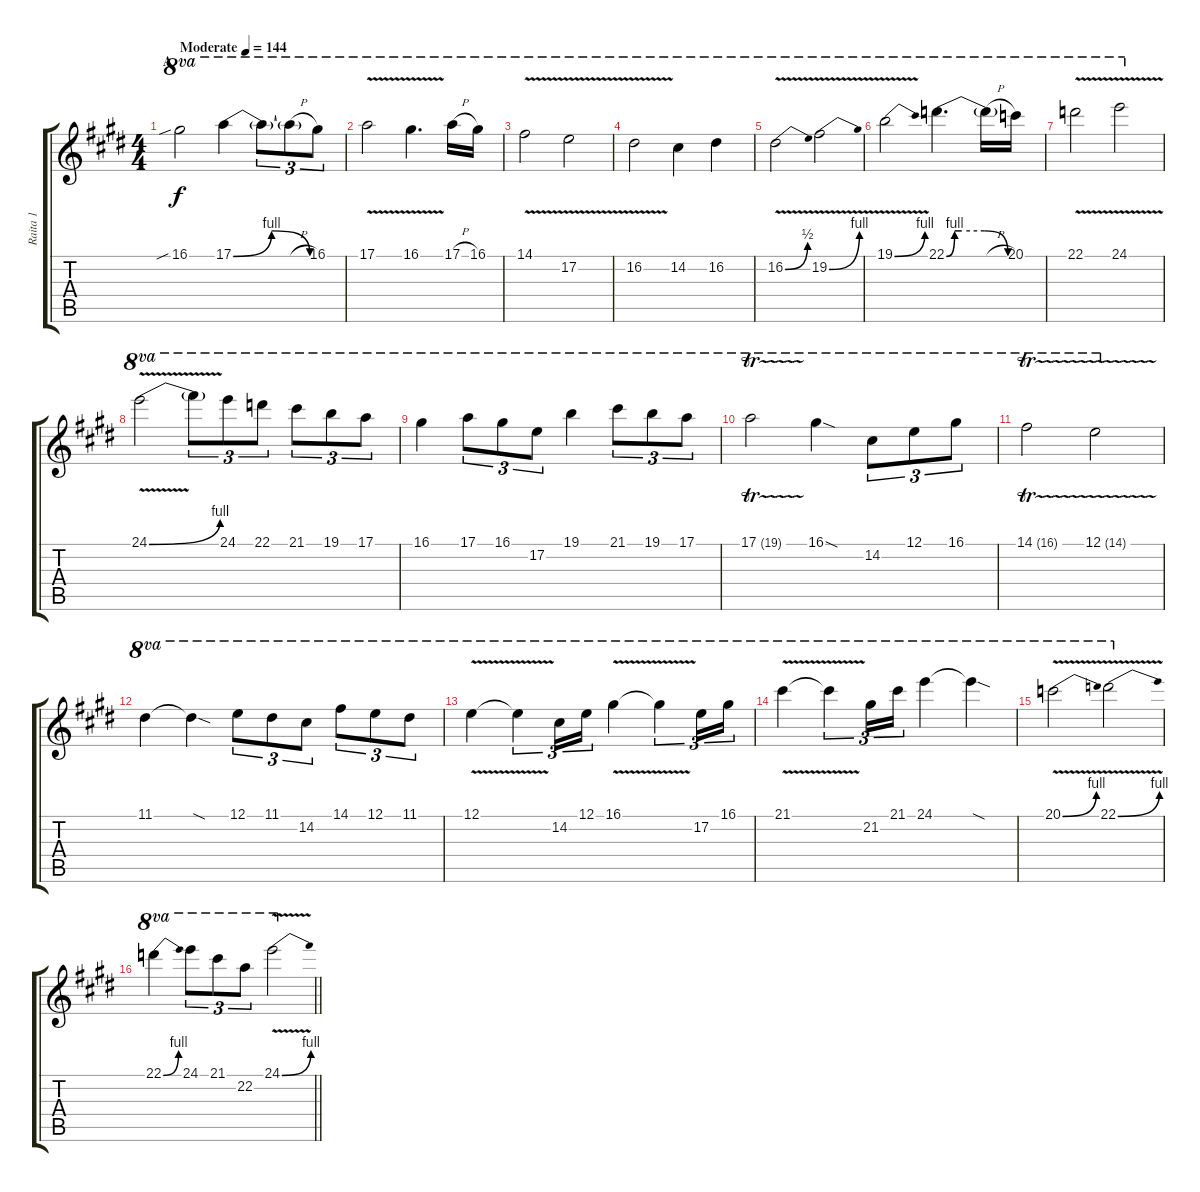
\track ("Raita 1" "Raita 1") {instrument distortionguitar}
\staff {score tabs}
\tuning (E4 B3 G3 D3 A2 E2) {hide}
\ts (4 4)
\section ("" "A")
\tempo (144 "Moderate")
\clef g2
\ks e
16.1{sib}.2{ot 8va dy f instrument distortionguitar} 17.1{be (bendrelease 0 0 15 4 37 4 60 0)}.4{ot 8va} 17.1{t}.8{tu (3 2) ot 8va} 17.1{h t}.8{tu (3 2) ot 8va} 16.1.8{tu (3 2) ot 8va} |
17.1{v}.2{ot 8va} 16.1{v}.4{d ot 8va} 17.1{h}.16{ot 8va} 16.1.16{ot 8va} |
14.1{v}.2{ot 8va} 17.2{v}.2{ot 8va} |
16.2{v}.2{ot 8va} 14.2.4{ot 8va} 16.2.4{ot 8va} |
16.2{be (bend 0 0 60 2) v}.2{ot 8va} 19.2{be (bend 0 0 60 4) v}.2{ot 8va} |
19.1{be (bend 0 0 60 4) v}.2{ot 8va} 22.1{be (custom 0 0 8 4 15 4 37 4 60 0)}.4{d ot 8va} 22.1{h t}.16{ot 8va} 20.1.16{ot 8va} |
22.1{v}.2{ot 8va} 24.1{v}.2{ot 8va} |
24.1{be (bend 0 0 60 4) v}.2{ot 8va} 24.1{t}.8{tu (3 2) ot 8va} 24.1.8{tu (3 2) ot 8va} 22.1.8{tu (3 2) ot 8va} 21.1.8{tu (3 2) ot 8va} 19.1.8{tu (3 2) ot 8va} 17.1.8{tu (3 2) ot 8va} |
16.1.4{ot 8va} 17.1.8{tu (3 2) ot 8va} 16.1.8{tu (3 2) ot 8va} 17.2.8{tu (3 2) ot 8va} 19.1.4{ot 8va} 21.1.8{tu (3 2) ot 8va} 19.1.8{tu (3 2) ot 8va} 17.1.8{tu (3 2) ot 8va} |
17.1{tr (19 32)}.2{ot 8va} 16.1{sod}.4{ot 8va} 14.2.8{tu (3 2) ot 8va} 12.1.8{tu (3 2) ot 8va} 16.1.8{tu (3 2) ot 8va} |
14.1{tr (16 32)}.2{ot 8va} 12.1{tr (14 32)}.2{ot 8va} |
11.1.4{ot 8va} 11.1{sod t}.4{ot 8va} 12.1.8{tu (3 2) ot 8va} 11.1.8{tu (3 2) ot 8va} 14.2.8{tu (3 2) ot 8va} 14.1.8{tu (3 2) ot 8va} 12.1.8{tu (3 2) ot 8va} 11.1.8{tu (3 2) ot 8va} |
12.1{v}.4{ot 8va} 12.1{t}.4{tu (3 2) ot 8va} 14.2.16{tu (3 2) ot 8va} 12.1.16{tu (3 2) ot 8va} 16.1{v}.4{ot 8va} 16.1{t}.4{tu (3 2) ot 8va} 17.2.16{tu (3 2) ot 8va} 16.1.16{tu (3 2) ot 8va} |
21.1{v}.4{ot 8va} 21.1{t}.4{tu (3 2) ot 8va} 21.2.16{tu (3 2) ot 8va} 21.1.16{tu (3 2) ot 8va} 24.1.4{ot 8va} 24.1{sod t}.4{ot 8va} |
20.1{be (bend 0 0 60 4) v}.2{ot 8va} 22.1{be (bend 0 0 60 4) v}.2{ot 8va} |
\barLineRight lightlight
22.1{be (bend 0 0 60 4)}.4{ot 8va} 24.1.8{tu (3 2) ot 8va} 21.1.8{tu (3 2) ot 8va} 22.2.8{tu (3 2) ot 8va} 24.1{be (bend 0 0 60 4) v}.2{ot 8va}
